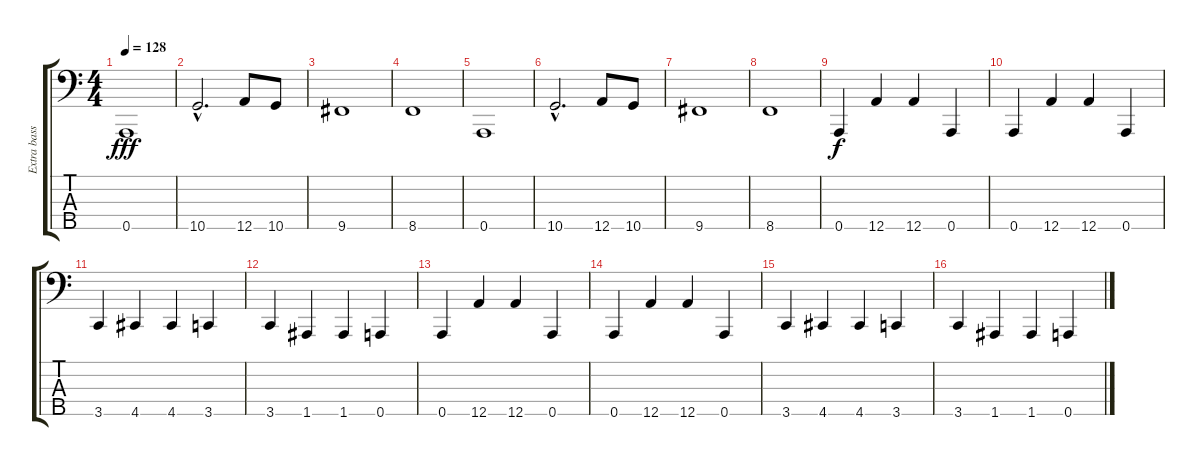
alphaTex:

\track ("Extra bass" "Extra bass") {instrument electricbassfinger}
\staff {score tabs}
\tuning (F2 C2 G1 D1 A0) {hide}
\ts (4 4)
\tempo 128
\clef f4
\ks c
0.5.1{dy fff} |
10.5{hac}.2{d} 12.5.8 10.5.8 |
9.5.1 |
8.5.1 |
0.5.1 |
10.5{hac}.2{d} 12.5.8 10.5.8 |
9.5.1 |
8.5.1 |
0.5.4{dy f} 12.5.4 12.5.4 0.5.4 |
0.5.4 12.5.4 12.5.4 0.5.4 |
3.5.4 4.5.4 4.5.4 3.5.4 |
3.5.4 1.5.4 1.5.4 0.5.4 |
0.5.4 12.5.4 12.5.4 0.5.4 |
0.5.4 12.5.4 12.5.4 0.5.4 |
3.5.4 4.5.4 4.5.4 3.5.4 |
3.5.4 1.5.4 1.5.4 0.5.4
